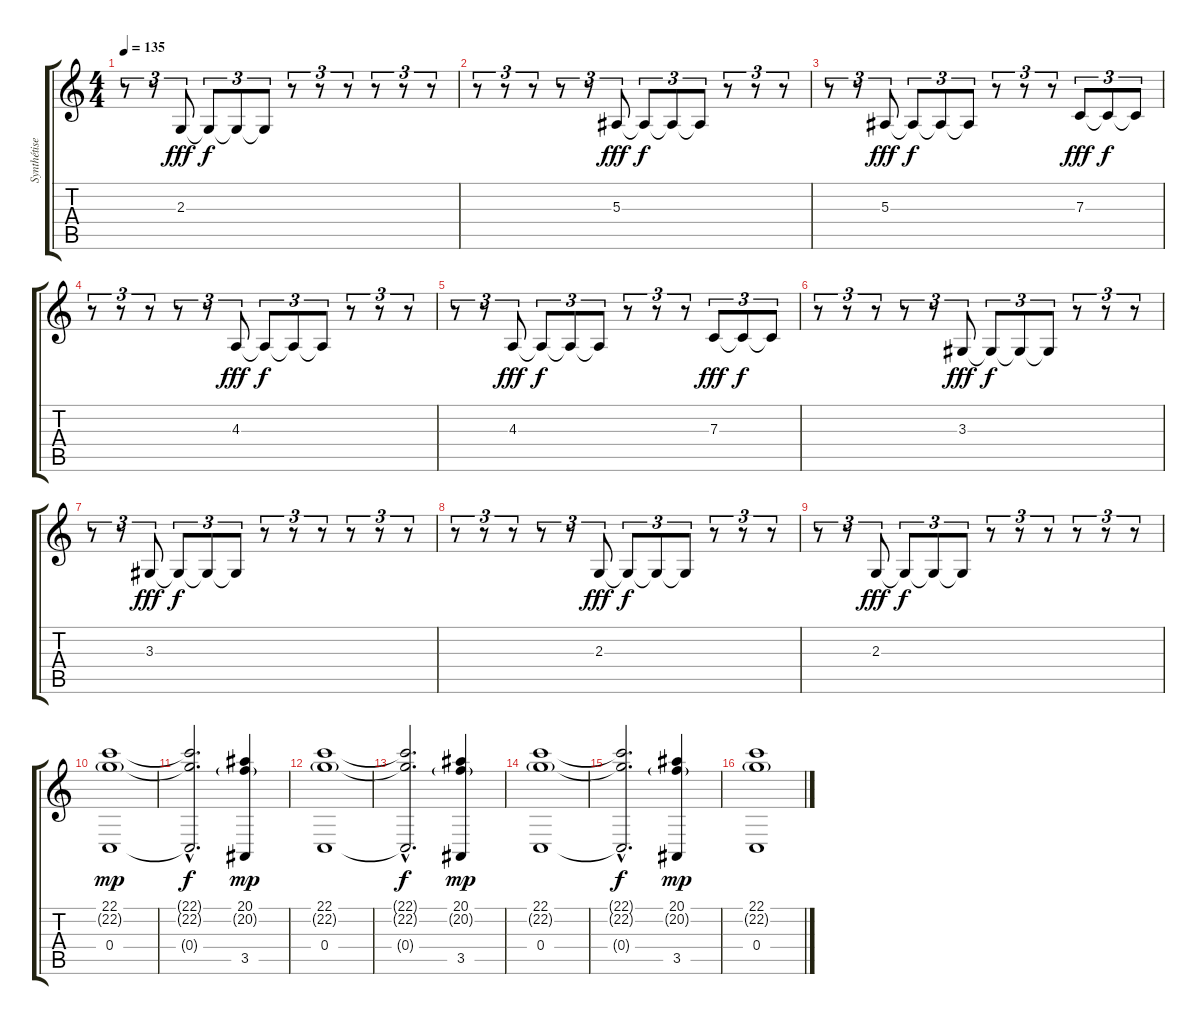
\track ("Synthétiseur" "Synthétise") {instrument stringensemble2}
\staff {score tabs}
\tuning (D4 A3 F3 C3 G2 C2) {hide}
\ts (4 4)
\tempo 135
\clef g2
\ks c
r.8{tu (3 2) dy f} r.8{tu (3 2)} 2.3.8{tu (3 2) dy fff} 2.3{t}.8{tu (3 2) dy f} 2.3{t}.8{tu (3 2)} 2.3{t}.8{tu (3 2)} r.8{tu (3 2)} r.8{tu (3 2)} r.8{tu (3 2)} r.8{tu (3 2)} r.8{tu (3 2)} r.8{tu (3 2)} |
r.8{tu (3 2)} r.8{tu (3 2)} r.8{tu (3 2)} r.8{tu (3 2)} r.8{tu (3 2)} 5.3.8{tu (3 2) dy fff} 5.3{t}.8{tu (3 2) dy f} 5.3{t}.8{tu (3 2)} 5.3{t}.8{tu (3 2)} r.8{tu (3 2)} r.8{tu (3 2)} r.8{tu (3 2)} |
r.8{tu (3 2)} r.8{tu (3 2)} 5.3.8{tu (3 2) dy fff} 5.3{t}.8{tu (3 2) dy f} 5.3{t}.8{tu (3 2)} 5.3{t}.8{tu (3 2)} r.8{tu (3 2)} r.8{tu (3 2)} r.8{tu (3 2)} 7.3.8{tu (3 2) dy fff} 7.3{t}.8{tu (3 2) dy f} 7.3{t}.8{tu (3 2)} |
r.8{tu (3 2)} r.8{tu (3 2)} r.8{tu (3 2)} r.8{tu (3 2)} r.8{tu (3 2)} 4.3.8{tu (3 2) dy fff} 4.3{t}.8{tu (3 2) dy f} 4.3{t}.8{tu (3 2)} 4.3{t}.8{tu (3 2)} r.8{tu (3 2)} r.8{tu (3 2)} r.8{tu (3 2)} |
r.8{tu (3 2)} r.8{tu (3 2)} 4.3.8{tu (3 2) dy fff} 4.3{t}.8{tu (3 2) dy f} 4.3{t}.8{tu (3 2)} 4.3{t}.8{tu (3 2)} r.8{tu (3 2)} r.8{tu (3 2)} r.8{tu (3 2)} 7.3.8{tu (3 2) dy fff} 7.3{t}.8{tu (3 2) dy f} 7.3{t}.8{tu (3 2)} |
r.8{tu (3 2)} r.8{tu (3 2)} r.8{tu (3 2)} r.8{tu (3 2)} r.8{tu (3 2)} 3.3.8{tu (3 2) dy fff} 3.3{t}.8{tu (3 2) dy f} 3.3{t}.8{tu (3 2)} 3.3{t}.8{tu (3 2)} r.8{tu (3 2)} r.8{tu (3 2)} r.8{tu (3 2)} |
r.8{tu (3 2)} r.8{tu (3 2)} 3.3.8{tu (3 2) dy fff} 3.3{t}.8{tu (3 2) dy f} 3.3{t}.8{tu (3 2)} 3.3{t}.8{tu (3 2)} r.8{tu (3 2)} r.8{tu (3 2)} r.8{tu (3 2)} r.8{tu (3 2)} r.8{tu (3 2)} r.8{tu (3 2)} |
r.8{tu (3 2)} r.8{tu (3 2)} r.8{tu (3 2)} r.8{tu (3 2)} r.8{tu (3 2)} 2.3.8{tu (3 2) dy fff} 2.3{t}.8{tu (3 2) dy f} 2.3{t}.8{tu (3 2)} 2.3{t}.8{tu (3 2)} r.8{tu (3 2)} r.8{tu (3 2)} r.8{tu (3 2)} |
r.8{tu (3 2)} r.8{tu (3 2)} 2.3.8{tu (3 2) dy fff} 2.3{t}.8{tu (3 2) dy f} 2.3{t}.8{tu (3 2)} 2.3{t}.8{tu (3 2)} r.8{tu (3 2)} r.8{tu (3 2)} r.8{tu (3 2)} r.8{tu (3 2)} r.8{tu (3 2)} r.8{tu (3 2)} |
(22.1 22.2{g} 0.4).1{dy mp} |
(22.1{hac t} 22.2{hac t} 0.4{hac t}).2{d dy f} (20.1 20.2{g} 3.5).4{dy mp} |
(22.1 22.2{g} 0.4).1 |
(22.1{hac t} 22.2{hac t} 0.4{hac t}).2{d dy f} (20.1 20.2{g} 3.5).4{dy mp} |
(22.1 22.2{g} 0.4).1 |
(22.1{hac t} 22.2{hac t} 0.4{hac t}).2{d dy f} (20.1 20.2{g} 3.5).4{dy mp} |
(22.1 22.2{g} 0.4).1
